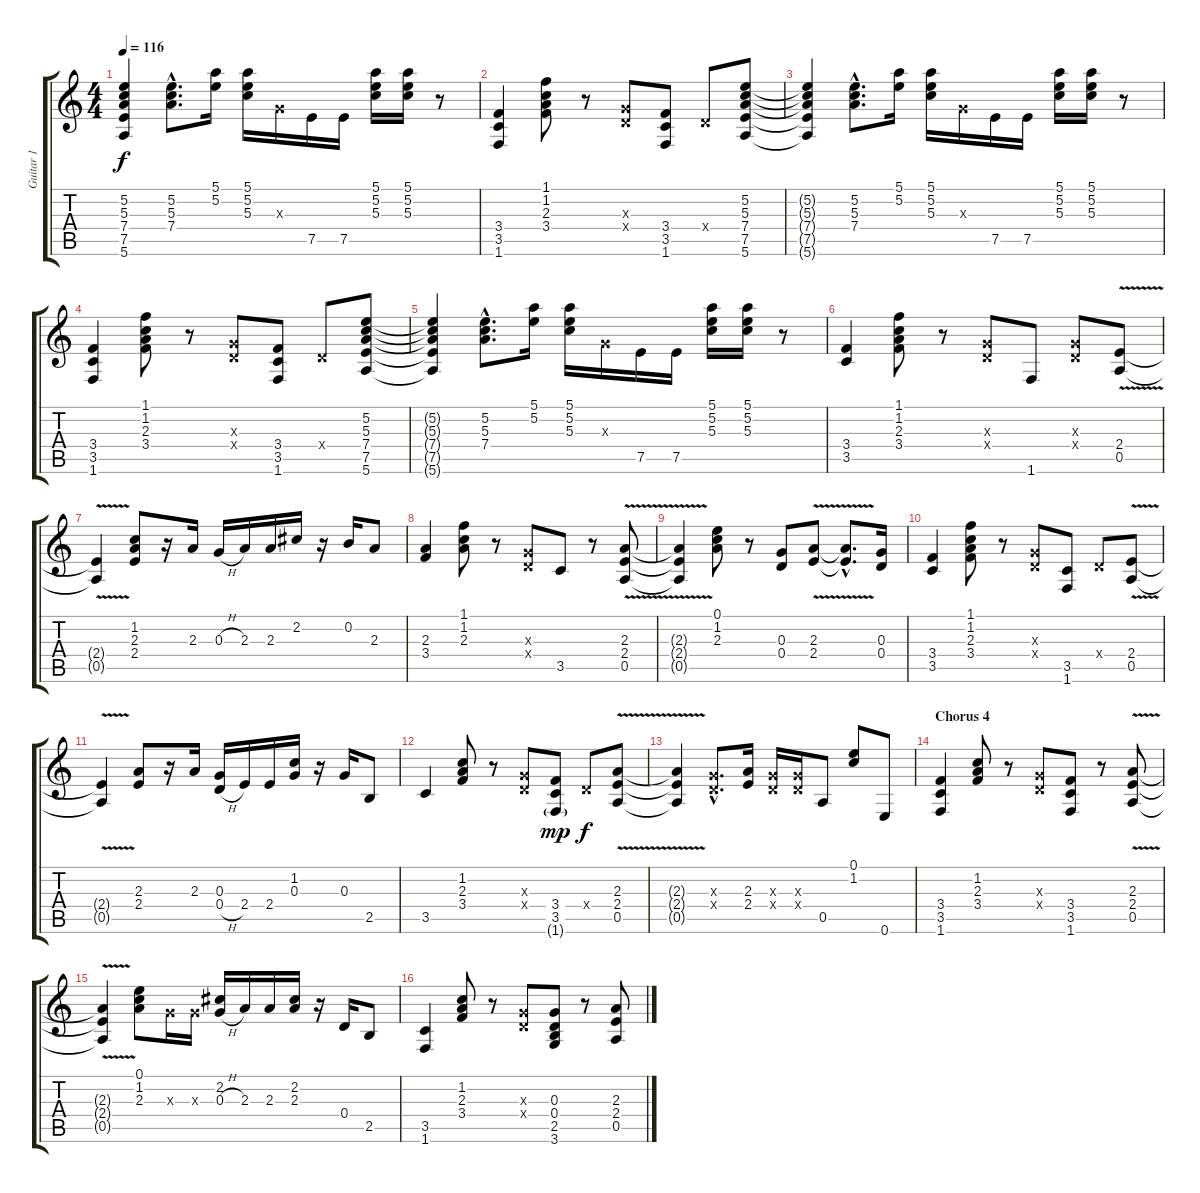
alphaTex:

\track ("Guitar 1" "Guitar 1") {instrument distortionguitar}
\staff {score tabs}
\tuning (E4 B3 G3 D3 A2 E2) {hide}
\ts (4 4)
\tempo 116
\clef g2
\ks c
(5.2{t} 5.3{t} 7.4{t} 7.5{t} 5.6{t}).4{dy f} (5.2{hac} 5.3{hac} 7.4{hac}).8{d} (5.1 5.2).16 (5.1 5.2 5.3).16 0.3{x}.16 7.5.16 7.5.16 (5.1 5.2 5.3).16 (5.1 5.2 5.3).16 r.8 |
(3.4 3.5 1.6).4 (1.1 1.2 2.3 3.4).8 r.8 (0.3{x} 0.4{x}).8 (3.4 3.5 1.6).8 0.4{x}.8 (5.2 5.3 7.4 7.5 5.6).8 |
(5.2{t} 5.3{t} 7.4{t} 7.5{t} 5.6{t}).4 (5.2{hac} 5.3{hac} 7.4{hac}).8{d} (5.1 5.2).16 (5.1 5.2 5.3).16 0.3{x}.16 7.5.16 7.5.16 (5.1 5.2 5.3).16 (5.1 5.2 5.3).16 r.8 |
(3.4 3.5 1.6).4 (1.1 1.2 2.3 3.4).8 r.8 (0.3{x} 0.4{x}).8 (3.4 3.5 1.6).8 0.4{x}.8 (5.2 5.3 7.4 7.5 5.6).8 |
(5.2{t} 5.3{t} 7.4{t} 7.5{t} 5.6{t}).4 (5.2{hac} 5.3{hac} 7.4{hac}).8{d} (5.1 5.2).16 (5.1 5.2 5.3).16 0.3{x}.16 7.5.16 7.5.16 (5.1 5.2 5.3).16 (5.1 5.2 5.3).16 r.8 |
(3.4 3.5).4 (1.1 1.2 2.3 3.4).8 r.8 (0.3{x} 0.4{x}).8 1.6.8 (0.3{x} 0.4{x}).8 (2.4{v} 0.5{v}).8 |
(2.4{t} 0.5{t}).4 (1.2 2.3 2.4).8 r.16 2.3.16 0.3{h}.16 2.3.16 2.3.16 2.2.16 r.16 0.2.16 2.3.8 |
(2.3 3.4).4 (1.1 1.2 2.3).8 r.8 (0.3{x} 0.4{x}).8 3.5.8 r.8 (2.3{v} 2.4{v} 0.5{v}).8 |
(2.3{v t} 2.4{v t} 0.5{v t}).4 (0.1 1.2 2.3).8 r.8 (0.3 0.4).8 (2.3{v} 2.4{v}).8 (2.3{v hac t} 2.4{v hac t}).8{d} (0.3 0.4).16 |
(3.4 3.5).4 (1.1 1.2 2.3 3.4).8 r.8 (0.3{x} 0.4{x}).8 (3.5 1.6).8 0.4{x}.8 (2.4{v} 0.5{v}).8 |
(2.4{v t} 0.5{v t}).4 (2.3 2.4).8 r.16 2.3.16 (0.3 0.4{h}).16 2.4.16 2.4.16 (1.2 0.3).16 r.16 0.3.16 2.5.8 |
3.5.4 (1.2 2.3 3.4).8 r.8 (0.3{x} 0.4{x}).8 (3.4 3.5 1.6{g}).8{dy mp} 0.4{x}.8{dy f} (2.3{v} 2.4{v} 0.5{v}).8 |
(2.3{v t} 2.4{v t} 0.5{v t}).4 (0.3{hac x} 0.4{hac x}).8{d} (2.3 2.4).16 (0.3{x} 0.4{x}).16 (0.3{x} 0.4{x}).16 0.5.8 (0.1 1.2).8 0.6.8 |
\section ("" "Chorus 4")
(3.4 3.5 1.6).4 (1.2 2.3 3.4).8 r.8 (0.3{x} 0.4{x}).8 (3.4 3.5 1.6).8 r.8 (2.3{v} 2.4{v} 0.5{v}).8 |
(2.3{v t} 2.4{v t} 0.5{v t}).4 (0.1 1.2 2.3).8 0.3{x}.16 0.3{x}.16 (2.2 0.3{h}).16 2.3.16 2.3.16 (2.2 2.3).16 r.16 0.4.16 2.5.8 |
(3.5 1.6).4 (1.2 2.3 3.4).8 r.8 (0.3{x} 0.4{x}).8 (0.3 0.4 2.5 3.6).8 r.8 (2.3 2.4 0.5).8
